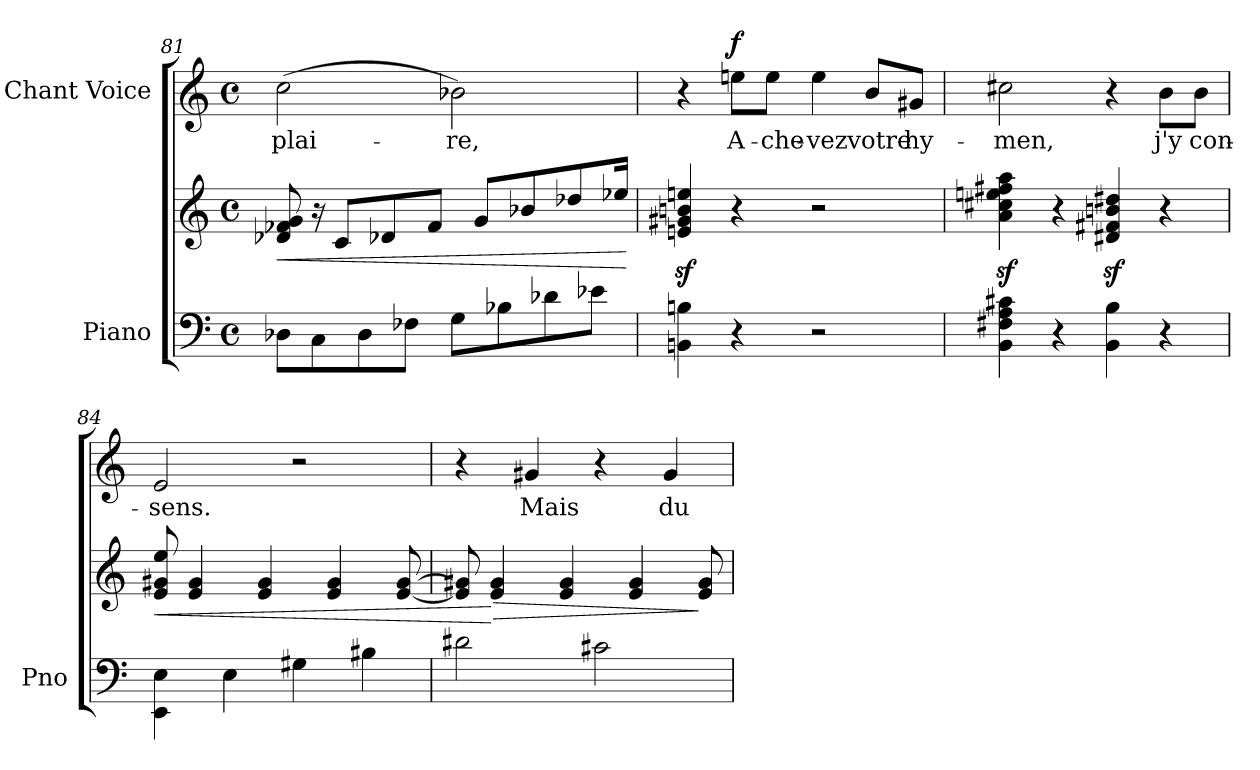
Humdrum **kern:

**kern	**kern	**dynam	**kern	**text	**dynam
*part2	*part2	*part2	*part1	*part1	*part1
*staff3	*staff2	*staff2/3	*staff1	*staff1	*staff1
*I"Piano	*	*	*I"Chant Voice	*	*
*I'Pno	*	*	*	*	*
*clefF4	*clefG2	*	*clefG2	*	*
*k[]	*k[]	*	*k[]	*	*
*M4/4	*M4/4	*	*M4/4	*	*
*met(c)	*met(c)	*	*met(c)	*	*
=81	=81	=81	=81	=81	=81
!	!	!LO:HP:b	!	!LO:LY:b	!
8D-X\L	8d-X/ 8f-X/ 8g/	<	(>2cc\	plai-	.
8C\	16r	.	.	.	.
.	8c/L	.	.	.	.
8D-\	.	.	.	.	.
.	8d-X/	.	.	.	.
8F-X\J	.	.	.	.	.
.	8f-/J	.	.	.	.
!	!	!	!	!LO:LY:b	!
8G\L	.	.	2b-X\)	-re,	.
.	8g/L	.	.	.	.
8B-X\	.	.	.	.	.
.	8b-X/	.	.	.	.
8d-X\	.	.	.	.	.
.	8dd-X/	.	.	.	.
8e-X\J	.	.	.	.	.
.	16ee-X/Jk	.	.	.	.
.	.	[	.	.	.
=82	=82	=82	=82	=82	=82
4BBn\ 4Bn\	4en/z< 4g#X/z< 4bn/z< 4een/z<	.	4r	.	.
!	!	!	!	!LO:LY:b	!LO:DY:a
4r	4r	.	8een\L	A-	f
!	!	!	!	!LO:LY:b	!
.	.	.	8ee\J	-che-	.
!	!	!	!	!LO:LY:b	!
2r	2r	.	4ee\	-vez	.
!	!	!	!	!LO:LY:b	!
.	.	.	8b/L	votre	.
!	!	!	!	!LO:LY:b	!
.	.	.	8g#X/J	hy-	.
=83	=83	=83	=83	=83	=83
!	!	!	!	!LO:LY:b	!
4BB\ 4F#X\ 4A\ 4c#X\	4a\z< 4cc#X\z< 4een\z< 4ff#X\z< 4aa\z<	.	2cc#X\	-men,	.
4r	4r	.	.	.	.
4BB\ 4B\	4d#X/z< 4f#X/z< 4bn/z< 4dd#X/z<	.	4r	.	.
!	!	!	!	!LO:LY:b	!
4r	4r	.	8b\L	j'y	.
!	!	!	!	!LO:LY:b	!
.	.	.	8b\J	con-	.
=84	=84	=84	=84	=84	=84
!	!	!LO:HP:b	!	!LO:LY:b	!
4EE\ 4E\	8e/ 8g#X/ 8ee/	<	2e/	-sens.	.
.	4e/ 4g#/	.	.	.	.
4E\	.	.	.	.	.
.	4e/ 4g#/	.	.	.	.
4G#X\	.	.	2r	.	.
.	4e/ 4g#/	.	.	.	.
4B#X\	.	.	.	.	.
.	[8e/ [8g#/	.	.	.	.
=85	=85	=85	=85	=85	=85
2d#X\	8e/] 8g#X/]	.	4r	.	.
!	!	!LO:HP:n=1:b	!	!	!
.	4e/ 4g#/	[ >	.	.	.
!	!	!	!	!LO:LY:b	!
.	.	.	4g#X/	Mais	.
.	4e/ 4g#/	.	.	.	.
2c#X\	.	.	4r	.	.
.	4e/ 4g#/	.	.	.	.
!	!	!	!	!LO:LY:b	!
.	.	.	4g#/	du	.
.	8e/ 8g#/	]	.	.	.
=	=	=	=	=	=
*-	*-	*-	*-	*-	*-
